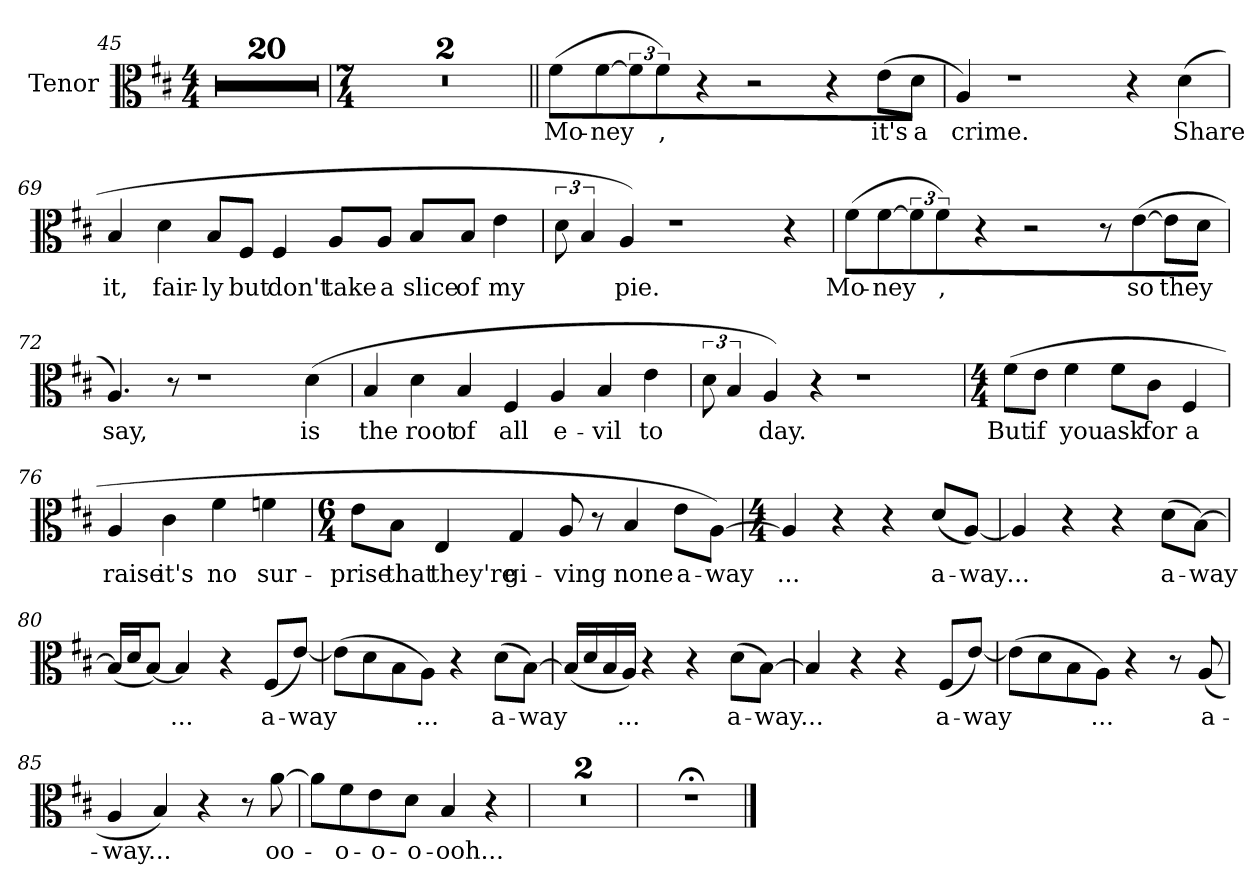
**kern	**text
*part1	*part1
*staff1	*staff1
*I"Tenor	*
*I'T	*
*clefC3	*
*k[f#c#]	*
*b:	*
*M4/4	*
=45	=45
1r	.
=46	=46
1r	.
=47	=47
1r	.
=48	=48
1r	.
=49	=49
1r	.
=50	=50
1r	.
=51	=51
1r	.
=52	=52
1r	.
=53	=53
1r	.
=54	=54
1r	.
=55	=55
1r	.
=56	=56
1r	.
=57	=57
1r	.
=58	=58
1r	.
=59	=59
1r	.
=60	=60
1r	.
=61	=61
1r	.
=62	=62
1r	.
=63	=63
1r	.
=64	=64
1r	.
=65	=65
*M7/4	*
1..r	.
=66	=66
1..r	.
=67||	=67||
!	!LO:LY:b
(>8f#\L	Mo-
!	!LO:LY:b
[8f#\	-ney
12f#\J]	.
!	!LO:LY:b
6f#\)	,
4r	.
2r	.
4r	.
!	!LO:LY:b
(>8e\L	it's
!	!LO:LY:b
8d\J	a
=68	=68
!	!LO:LY:b
4A/)	crime.
1r	.
4r	.
!	!LO:LY:b
(>4d\	Share
=69	=69
!	!LO:LY:b
4B/	it,
!	!LO:LY:b
4d\	fair-
!	!LO:LY:b
8B/L	-ly
!	!LO:LY:b
8F#/J	but
!	!LO:LY:b
4F#/	don't
!	!LO:LY:b
8A/L	take
!	!LO:LY:b
8A/J	a
!	!LO:LY:b
8B/L	slice
!	!LO:LY:b
8B/J	of
!	!LO:LY:b
4e\	my
=70	=70
12d\	.
6B/	.
!	!LO:LY:b
4A/)	pie.
1r	.
4r	.
=71	=71
!	!LO:LY:b
(>8f#\L	Mo-
!	!LO:LY:b
[8f#\	-ney
12f#\J]	.
!	!LO:LY:b
6f#\)	,
4r	.
2r	.
8r	.
!	!LO:LY:b
(>[8e\	so
!	!LO:LY:b
8e\L]	they
8d\J	.
=72	=72
!	!LO:LY:b
4.A/)	say,
8r	.
1r	.
!	!LO:LY:b
(>4d\	is
=73	=73
!	!LO:LY:b
4B/	the
!	!LO:LY:b
4d\	root
!	!LO:LY:b
4B/	of
!	!LO:LY:b
4F#/	all
!	!LO:LY:b
4A/	e-
!	!LO:LY:b
4B/	-vil
!	!LO:LY:b
4e\	to
=74	=74
12d\	.
6B/	.
!	!LO:LY:b
4A/)	day.
4r	.
1r	.
=75	=75
*M4/4	*
!	!LO:LY:b
(>8f#\L	But
!	!LO:LY:b
8e\J	if
!	!LO:LY:b
4f#\	you
!	!LO:LY:b
8f#\L	ask
!	!LO:LY:b
8c#\J	for
!	!LO:LY:b
4F#/	a
=76	=76
!	!LO:LY:b
4A/	raise
!	!LO:LY:b
4c#\	it's
!	!LO:LY:b
4f#\	no
!	!LO:LY:b
4fn\	sur-
=77	=77
*M6/4	*
!	!LO:LY:b
8e\L	-prise
!	!LO:LY:b
8B\J	that
!	!LO:LY:b
4E/	they're
!	!LO:LY:b
4G/	gi-
!	!LO:LY:b
8A/	-ving
8r	.
!	!LO:LY:b
4B/	none
!	!LO:LY:b
8e\L	a-
!	!LO:LY:b
[8A\J)	-way
=78	=78
*M4/4	*
!	!LO:LY:b
4A/]	...
4r	.
4r	.
!	!LO:LY:b
(<8d/L	a-
!	!LO:LY:b
[8A/J)	-way
=79	=79
!	!LO:LY:b
4A/]	...
4r	.
4r	.
!	!LO:LY:b
(>8d\L	a-
!	!LO:LY:b
[8B\J)	-way
=80	=80
(<16B/LL]	.
16d/J	.
[8B/J)	.
!	!LO:LY:b
4B/]	...
4r	.
!	!LO:LY:b
(<8F#/L	a-
!	!LO:LY:b
[8e/J)	-way
=81	=81
(>8e\L]	.
8d\	.
8B\	.
!	!LO:LY:b
8A\J)	...
4r	.
!	!LO:LY:b
(>8d\L	a-
!	!LO:LY:b
[8B\J)	-way
=82	=82
(<16B/LL]	.
16d/	.
16B/	.
!	!LO:LY:b
16A/JJ)	...
4r	.
4r	.
!	!LO:LY:b
(>8d\L	a-
!	!LO:LY:b
[8B\J)	-way
=83	=83
!	!LO:LY:b
4B/]	...
4r	.
4r	.
!	!LO:LY:b
(<8F#/L	a-
!	!LO:LY:b
[8e/J)	-way
=84	=84
(>8e\L]	.
8d\	.
8B\	.
!	!LO:LY:b
8A\J)	...
4r	.
8r	.
!	!LO:LY:b
(<8A/	a-
=85	=85
!	!LO:LY:b
4A/	-way
!	!LO:LY:b
4B/)	...
4r	.
8r	.
!	!LO:LY:b
[8a\	oo-
=86	=86
8a\L]	.
!	!LO:LY:b
8f#\	-o-
!	!LO:LY:b
8e\	-o-
!	!LO:LY:b
8d\J	-o-
!	!LO:LY:b
4B/	-ooh...
4r	.
=87	=87
1r	.
=88	=88
1r	.
=88X1	=88X1
1r;<	.
==	==
*-	*-
